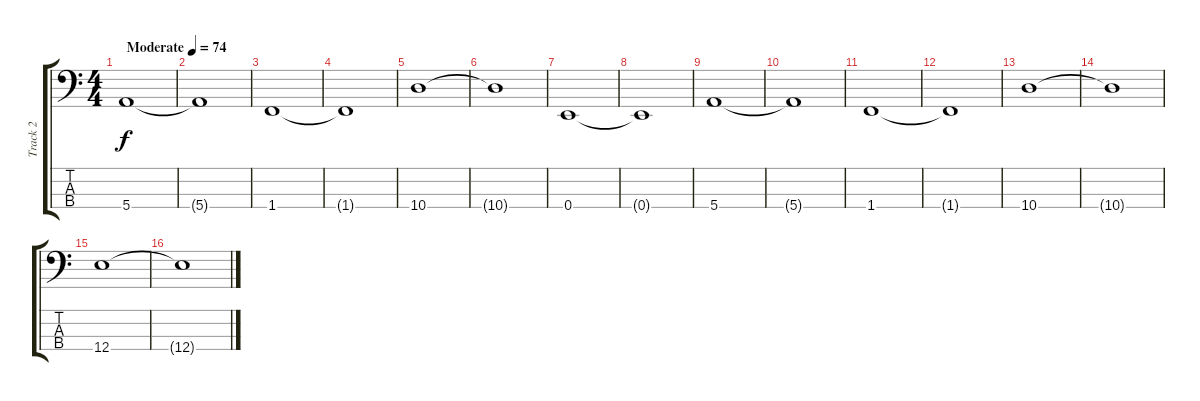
\track ("Track 2" "Track 2") {instrument electricbassfinger}
\staff {score tabs}
\tuning (G2 D2 A1 E1) {hide}
\ts (4 4)
\tempo (74 "Moderate")
\clef f4
\ks c
5.4.1{dy f instrument electricbassfinger} |
5.4{t}.1 |
1.4.1 |
1.4{t}.1 |
10.4.1 |
10.4{t}.1 |
0.4.1 |
0.4{t}.1 |
5.4.1 |
5.4{t}.1 |
1.4.1 |
1.4{t}.1 |
10.4.1 |
10.4{t}.1 |
12.4.1 |
12.4{t}.1
